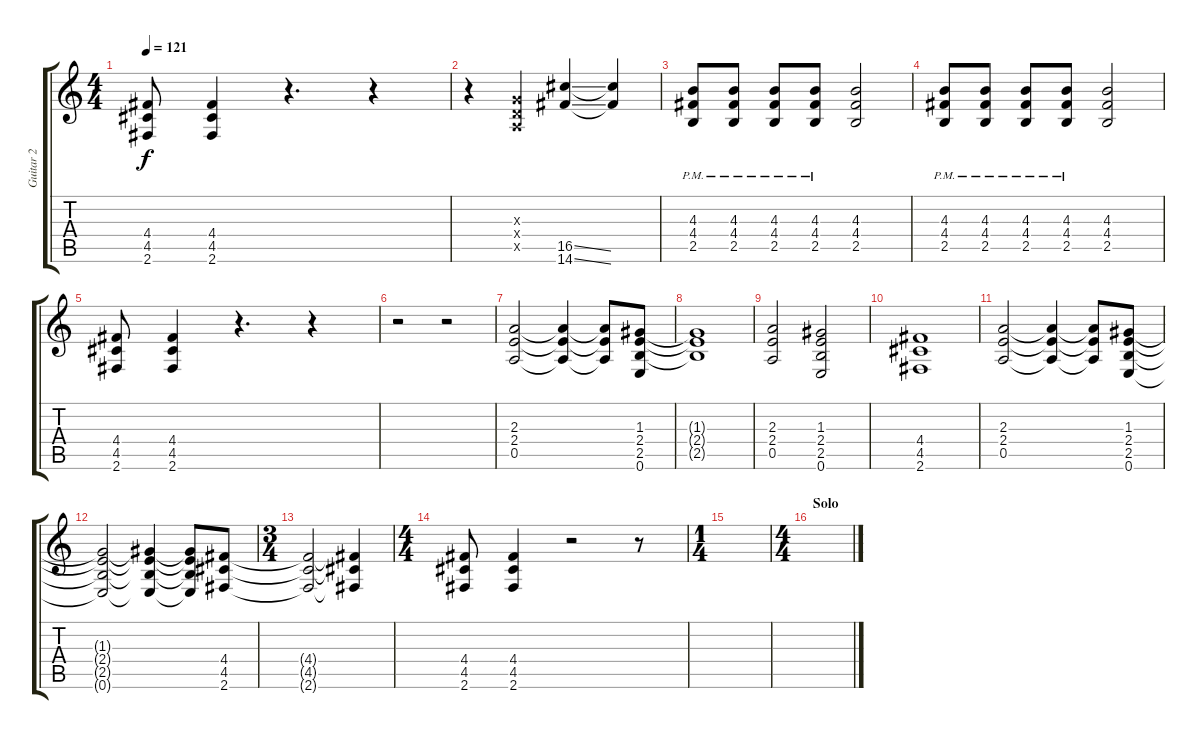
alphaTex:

\track ("Guitar 2" "Guitar 2") {instrument distortionguitar}
\staff {score tabs}
\tuning (E4 B3 G3 D3 A2 E2) {hide}
\ts (4 4)
\tempo 121
\clef g2
\ks c
(4.4 4.5 2.6).8{dy f} (4.4 4.5 2.6).4 r.4{d} r.4 |
r.4 (0.3{x} 0.4{x} 0.5{x}).4 (16.5{ss} 14.6{ss}).4 (16.5{t} 14.6{t}).4 |
(4.3 4.4{pm} 2.5).8 (4.3 4.4{pm} 2.5).8 (4.3 4.4{pm} 2.5).8 (4.3 4.4{pm} 2.5).8 (4.3 4.4 2.5).2 |
(4.3 4.4{pm} 2.5).8 (4.3 4.4{pm} 2.5).8 (4.3 4.4{pm} 2.5).8 (4.3 4.4{pm} 2.5).8 (4.3 4.4 2.5).2 |
(4.4 4.5 2.6).8 (4.4 4.5 2.6).4 r.4{d} r.4 |
r.2 r.2 |
(2.3 2.4 0.5).2 (2.3{t} 2.4{t} 0.5{t}).4 (2.3{t} 2.4{t} 0.5{t}).8 (1.3 2.4 2.5 0.6).8 |
(1.3{t} 2.4{t} 2.5{t}).1 |
(2.3 2.4 0.5).2 (1.3 2.4 2.5 0.6).2 |
(4.4 4.5 2.6).1 |
(2.3 2.4 0.5).2 (2.3{t} 2.4{t} 0.5{t}).4 (2.3{t} 2.4{t} 0.5{t}).8 (1.3 2.4 2.5 0.6).8 |
(1.3{t} 2.4{t} 2.5{t} 0.6{t}).2 (1.3{t} 2.4{t} 2.5{t} 0.6{t}).4 (1.3{t} 2.4{t} 2.5{t} 0.6{t}).8 (4.4 4.5 2.6).8 |
\ts (3 4)
(4.4{t} 4.5{t} 2.6{t}).2 (4.4{t} 4.5{t} 2.6{t}).4 |
\ts (4 4)
(4.4 4.5 2.6).8 (4.4 4.5 2.6).4 r.2 r.8 |
\ts (1 4)
|
\ts (4 4)
\section ("" "Solo")
